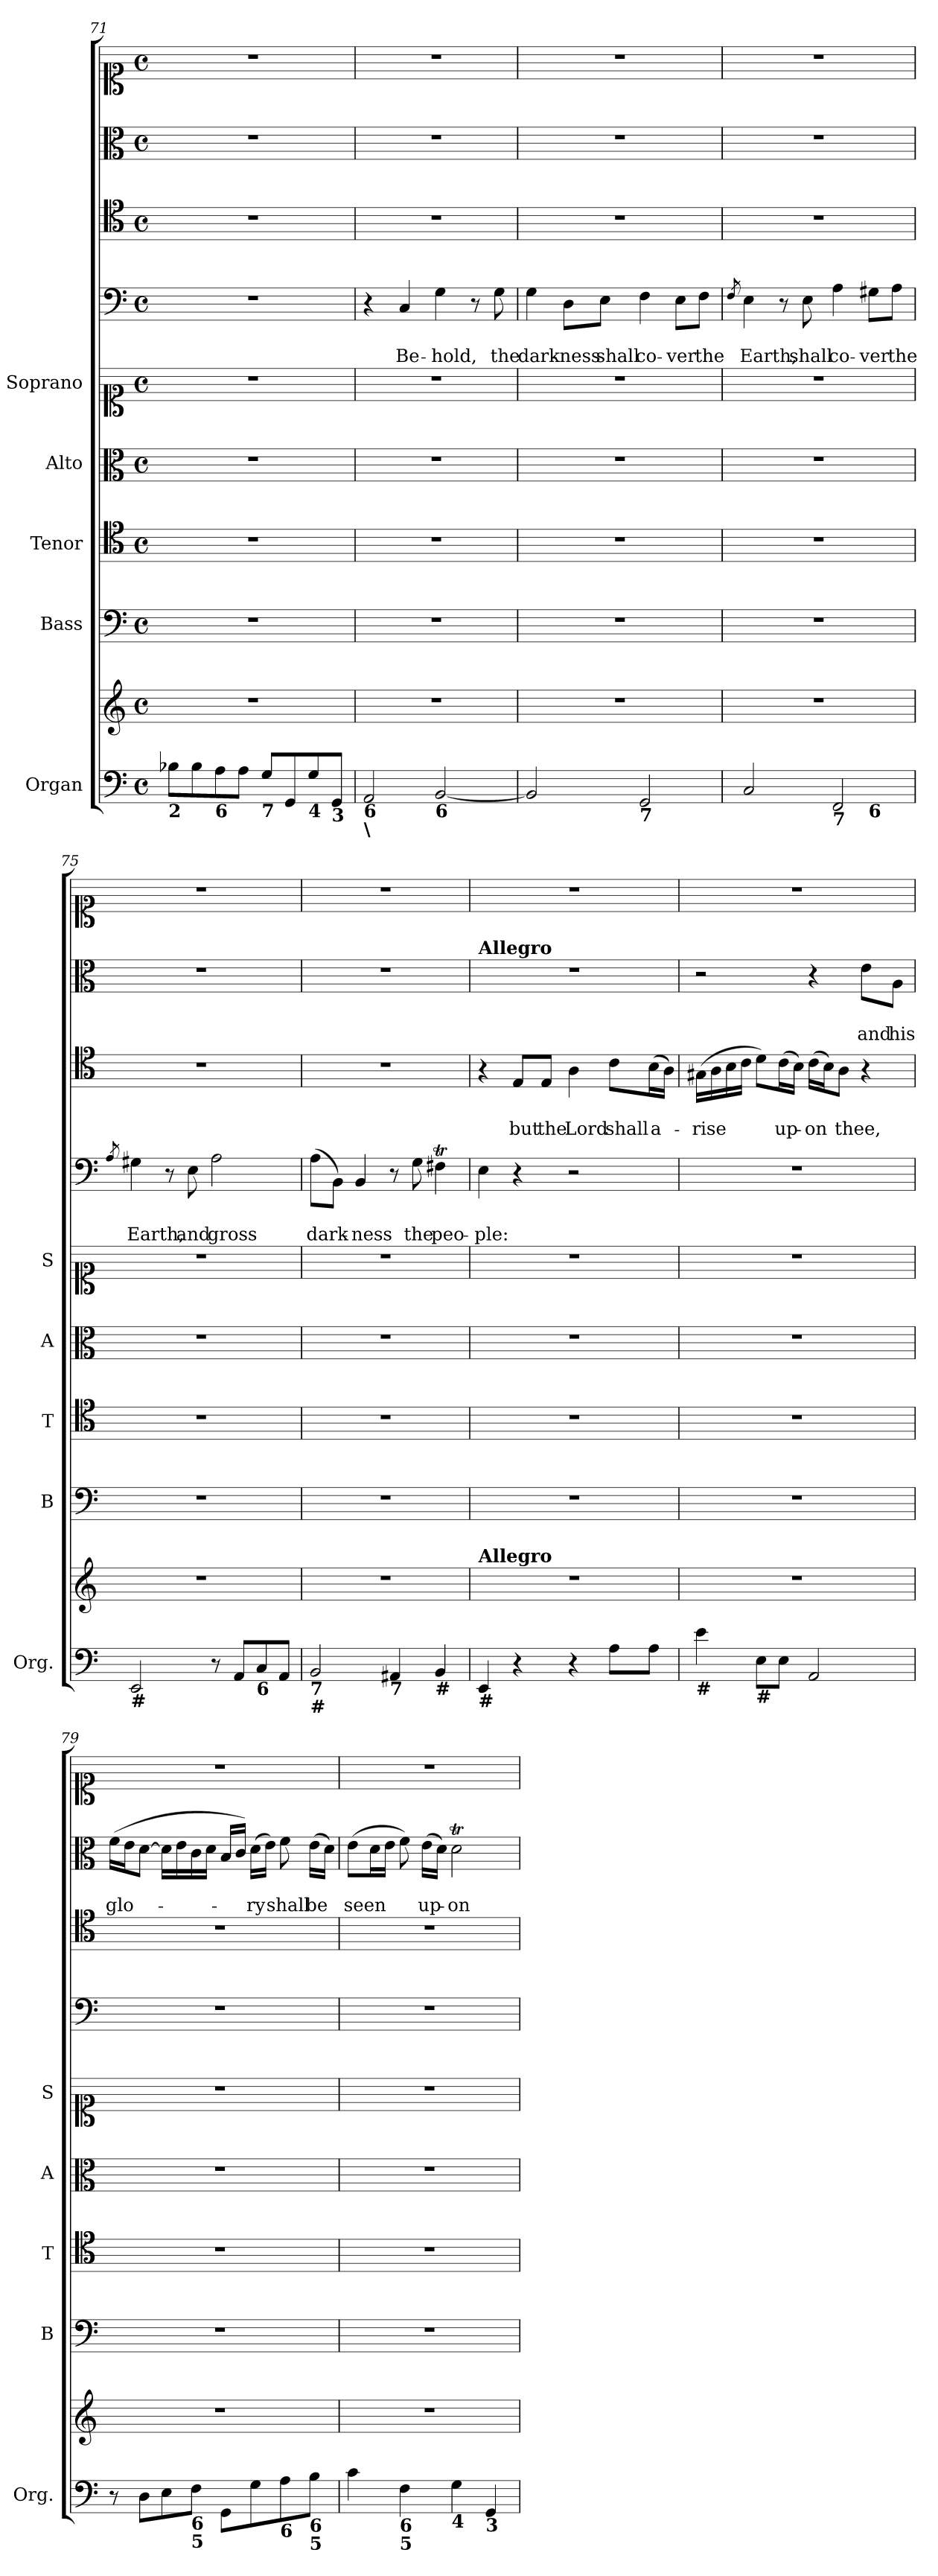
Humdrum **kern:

**kern	**kern	**kern	**kern	**kern	**kern	**kern	**text	**text	**kern	**text	**text	**kern	**text	**text	**kern
*part9	*part9	*part8	*part7	*part6	*part5	*part4	*part4	*part4	*part3	*part3	*part3	*part2	*part2	*part2	*part1
*staff10	*staff9	*staff8	*staff7	*staff6	*staff5	*staff4	*staff4	*staff4	*staff3	*staff3	*staff3	*staff2	*staff2	*staff2	*staff1
*I"Organ	*	*I"Bass	*I"Tenor	*I"Alto	*I"Soprano	*	*	*	*	*	*	*	*	*	*
*I'Org.	*	*I'B	*I'T	*I'A	*I'S	*	*	*	*	*	*	*	*	*	*
!!LO:LB:g=z
*clefF4	*clefG2	*clefF4	*clefC4	*clefC3	*clefC1	*clefF4	*	*	*clefC4	*	*	*clefC3	*	*	*clefC1
*k[]	*k[]	*k[]	*k[]	*k[]	*k[]	*k[]	*	*	*k[]	*	*	*k[]	*	*	*k[]
*C:	*C:	*C:	*C:	*C:	*C:	*C:	*	*	*C:	*	*	*C:	*	*	*C:
*M4/4	*M4/4	*M4/4	*M4/4	*M4/4	*M4/4	*M4/4	*	*	*M4/4	*	*	*M4/4	*	*	*M4/4
*met(c)	*met(c)	*met(c)	*met(c)	*met(c)	*met(c)	*met(c)	*	*	*met(c)	*	*	*met(c)	*	*	*met(c)
=71	=71	=71	=71	=71	=71	=71	=71	=71	=71	=71	=71	=71	=71	=71	=71
!LO:TX:b:B:t=2	!	!	!	!	!	!	!	!	!	!	!	!	!	!	!
8B-X\L	1r	1r	1r	1r	1r	1r	.	.	1r	.	.	1r	.	.	1r
8B-\	.	.	.	.	.	.	.	.	.	.	.	.	.	.	.
!LO:TX:b:B:t=6	!	!	!	!	!	!	!	!	!	!	!	!	!	!	!
8A\	.	.	.	.	.	.	.	.	.	.	.	.	.	.	.
8A\J	.	.	.	.	.	.	.	.	.	.	.	.	.	.	.
!LO:TX:b:B:t=7	!	!	!	!	!	!	!	!	!	!	!	!	!	!	!
8G/L	.	.	.	.	.	.	.	.	.	.	.	.	.	.	.
8GG/	.	.	.	.	.	.	.	.	.	.	.	.	.	.	.
!LO:TX:b:B:t=4	!	!	!	!	!	!	!	!	!	!	!	!	!	!	!
8G/	.	.	.	.	.	.	.	.	.	.	.	.	.	.	.
!LO:TX:b:B:t=3	!	!	!	!	!	!	!	!	!	!	!	!	!	!	!
8GG/J	.	.	.	.	.	.	.	.	.	.	.	.	.	.	.
=72	=72	=72	=72	=72	=72	=72	=72	=72	=72	=72	=72	=72	=72	=72	=72
!LO:TX:b:B:t=6	!	!	!	!	!	!	!	!	!	!	!	!	!	!	!
!LO:TX:b:B:t=\	!	!	!	!	!	!	!	!	!	!	!	!	!	!	!
2AA/	1r	1r	1r	1r	1r	4r	.	.	1r	.	.	1r	.	.	1r
!	!	!	!	!	!	!	!	!LO:LY:b	!	!	!	!	!	!	!
.	.	.	.	.	.	4C/	.	Be-	.	.	.	.	.	.	.
!LO:TX:b:B:t=6	!	!	!	!	!	!	!	!	!	!	!	!	!	!	!
!	!	!	!	!	!	!	!	!LO:LY:b	!	!	!	!	!	!	!
[2BB/	.	.	.	.	.	4G\	.	-hold,	.	.	.	.	.	.	.
.	.	.	.	.	.	8r	.	.	.	.	.	.	.	.	.
!	!	!	!	!	!	!	!	!LO:LY:b	!	!	!	!	!	!	!
.	.	.	.	.	.	8G\	.	the	.	.	.	.	.	.	.
=73	=73	=73	=73	=73	=73	=73	=73	=73	=73	=73	=73	=73	=73	=73	=73
!	!	!	!	!	!	!	!	!LO:LY:b	!	!	!	!	!	!	!
2BB/]	1r	1r	1r	1r	1r	4G\	.	dark-	1r	.	.	1r	.	.	1r
!	!	!	!	!	!	!	!	!LO:LY:b	!	!	!	!	!	!	!
.	.	.	.	.	.	8D\L	.	-ness	.	.	.	.	.	.	.
!	!	!	!	!	!	!	!	!LO:LY:b	!	!	!	!	!	!	!
.	.	.	.	.	.	8E\J	.	shall	.	.	.	.	.	.	.
!LO:TX:b:B:t=7	!	!	!	!	!	!	!	!	!	!	!	!	!	!	!
!	!	!	!	!	!	!	!	!LO:LY:b	!	!	!	!	!	!	!
2GG/	.	.	.	.	.	4F\	.	co-	.	.	.	.	.	.	.
!	!	!	!	!	!	!	!	!LO:LY:b	!	!	!	!	!	!	!
.	.	.	.	.	.	8E\L	.	-ver	.	.	.	.	.	.	.
!	!	!	!	!	!	!	!	!LO:LY:b	!	!	!	!	!	!	!
.	.	.	.	.	.	8F\J	.	the	.	.	.	.	.	.	.
=74	=74	=74	=74	=74	=74	=74	=74	=74	=74	=74	=74	=74	=74	=74	=74
.	.	.	.	.	.	8qF/	.	.	.	.	.	.	.	.	.
!	!	!	!	!	!	!	!	!LO:LY:b	!	!	!	!	!	!	!
*^	*	*	*	*	*	*	*	*	*	*	*	*	*	*	*
2C/	2.ryy	1r	1r	1r	1r	1r	4E\	.	Earth,	1r	.	.	1r	.	.	1r
.	.	.	.	.	.	.	8r	.	.	.	.	.	.	.	.	.
!	!	!	!	!	!	!	!	!	!LO:LY:b	!	!	!	!	!	!	!
.	.	.	.	.	.	.	8E\	.	shall	.	.	.	.	.	.	.
!LO:TX:b:B:t=7	!	!	!	!	!	!	!	!	!	!	!	!	!	!	!	!
!	!	!	!	!	!	!	!	!	!LO:LY:b	!	!	!	!	!	!	!
2FF/	.	.	.	.	.	.	4A\	.	co-	.	.	.	.	.	.	.
!	!LO:TX:b:B:t=6	!	!	!	!	!	!	!	!	!	!	!	!	!	!	!
!	!	!	!	!	!	!	!	!	!LO:LY:b	!	!	!	!	!	!	!
.	4ryy	.	.	.	.	.	8G#X\L	.	-ver	.	.	.	.	.	.	.
!	!	!	!	!	!	!	!	!	!LO:LY:b	!	!	!	!	!	!	!
.	.	.	.	.	.	.	8A\J	.	the	.	.	.	.	.	.	.
*v	*v	*	*	*	*	*	*	*	*	*	*	*	*	*	*	*
=75	=75	=75	=75	=75	=75	=75	=75	=75	=75	=75	=75	=75	=75	=75	=75
.	.	.	.	.	.	8qA/	.	.	.	.	.	.	.	.	.
!LO:TX:b:B:t=#	!	!	!	!	!	!	!	!	!	!	!	!	!	!	!
!	!	!	!	!	!	!	!	!LO:LY:b	!	!	!	!	!	!	!
2EE/	1r	1r	1r	1r	1r	4G#X\	.	Earth,	1r	.	.	1r	.	.	1r
.	.	.	.	.	.	8r	.	.	.	.	.	.	.	.	.
!	!	!	!	!	!	!	!	!LO:LY:b	!	!	!	!	!	!	!
.	.	.	.	.	.	8E\	.	and	.	.	.	.	.	.	.
!	!	!	!	!	!	!	!	!LO:LY:b	!	!	!	!	!	!	!
8r	.	.	.	.	.	2A\	.	gross	.	.	.	.	.	.	.
8AA/L	.	.	.	.	.	.	.	.	.	.	.	.	.	.	.
!LO:TX:b:B:t=6	!	!	!	!	!	!	!	!	!	!	!	!	!	!	!
8C/	.	.	.	.	.	.	.	.	.	.	.	.	.	.	.
8AA/J	.	.	.	.	.	.	.	.	.	.	.	.	.	.	.
!!LO:PB:g=z
=76	=76	=76	=76	=76	=76	=76	=76	=76	=76	=76	=76	=76	=76	=76	=76
!LO:TX:b:B:t=7	!	!	!	!	!	!	!	!	!	!	!	!	!	!	!
!LO:TX:b:B:t=#	!	!	!	!	!	!	!	!	!	!	!	!	!	!	!
!	!	!	!	!	!	!	!	!LO:LY:b	!	!	!	!	!	!	!
2BB/	1r	1r	1r	1r	1r	(>8A\L	.	dark-	1r	.	.	1r	.	.	1r
.	.	.	.	.	.	8BB\J)	.	.	.	.	.	.	.	.	.
!	!	!	!	!	!	!	!	!LO:LY:b	!	!	!	!	!	!	!
.	.	.	.	.	.	4BB/	.	-ness	.	.	.	.	.	.	.
!LO:TX:b:B:t=7	!	!	!	!	!	!	!	!	!	!	!	!	!	!	!
4AA#X/	.	.	.	.	.	8r	.	.	.	.	.	.	.	.	.
!	!	!	!	!	!	!	!	!LO:LY:b	!	!	!	!	!	!	!
.	.	.	.	.	.	8G\	.	the	.	.	.	.	.	.	.
!LO:TX:b:B:t=#	!	!	!	!	!	!	!	!	!	!	!	!	!	!	!
!	!	!	!	!	!	!	!	!LO:LY:b	!	!	!	!	!	!	!
4BB/	.	.	.	.	.	4F#Xt\	.	peo-	.	.	.	.	.	.	.
=77	=77	=77	=77	=77	=77	=77	=77	=77	=77	=77	=77	=77	=77	=77	=77
*	*MM100	*	*	*	*	*	*	*	*	*	*	*MM100	*	*	*
!	!	!	!	!	!	!	!	!	!	!	!	!LO:TX:a:B:t=Allegro	!	!	!
!	!LO:TX:a:B:t=Allegro	!	!	!	!	!	!	!	!	!	!	!	!	!	!
!LO:TX:b:B:t=#	!	!	!	!	!	!	!	!	!	!	!	!	!	!	!
!	!	!	!	!	!	!	!	!LO:LY:b	!	!	!	!	!	!	!
4EE/	1r	1r	1r	1r	1r	4E\	.	-ple:	4r	.	.	1r	.	.	1r
!	!	!	!	!	!	!	!	!	!	!	!LO:LY:b	!	!	!	!
4r	.	.	.	.	.	4r	.	.	8E/L	.	but	.	.	.	.
!	!	!	!	!	!	!	!	!	!	!	!LO:LY:b	!	!	!	!
.	.	.	.	.	.	.	.	.	8E/J	.	the	.	.	.	.
!	!	!	!	!	!	!	!	!	!	!	!LO:LY:b	!	!	!	!
4r	.	.	.	.	.	2r	.	.	4A\	.	Lord	.	.	.	.
!	!	!	!	!	!	!	!	!	!	!	!LO:LY:b	!	!	!	!
8A\L	.	.	.	.	.	.	.	.	8c\L	.	shall	.	.	.	.
!	!	!	!	!	!	!	!	!	!	!	!LO:LY:b	!	!	!	!
8A\J	.	.	.	.	.	.	.	.	(>16B\L	.	a-	.	.	.	.
.	.	.	.	.	.	.	.	.	16A\JJ)	.	.	.	.	.	.
=78	=78	=78	=78	=78	=78	=78	=78	=78	=78	=78	=78	=78	=78	=78	=78
!LO:TX:b:B:t=#	!	!	!	!	!	!	!	!	!	!	!	!	!	!	!
!	!	!	!	!	!	!	!	!	!	!	!LO:LY:b	!	!	!	!
4e\	1r	1r	1r	1r	1r	1r	.	.	(>16G#X\LL	.	-rise	2r	.	.	1r
.	.	.	.	.	.	.	.	.	16A\	.	.	.	.	.	.
.	.	.	.	.	.	.	.	.	16B\	.	.	.	.	.	.
.	.	.	.	.	.	.	.	.	16c\JJ	.	.	.	.	.	.
!LO:TX:b:B:t=#	!	!	!	!	!	!	!	!	!	!	!	!	!	!	!
8E\L	.	.	.	.	.	.	.	.	8d\L)	.	.	.	.	.	.
!	!	!	!	!	!	!	!	!	!	!	!LO:LY:b	!	!	!	!
8E\J	.	.	.	.	.	.	.	.	(>16c\L	.	up-	.	.	.	.
.	.	.	.	.	.	.	.	.	16B\JJ)	.	.	.	.	.	.
!	!	!	!	!	!	!	!	!	!	!	!LO:LY:b	!	!	!	!
2AA/	.	.	.	.	.	.	.	.	(>16c\LL	.	-on	4r	.	.	.
.	.	.	.	.	.	.	.	.	16B\J)	.	.	.	.	.	.
!	!	!	!	!	!	!	!	!	!	!	!LO:LY:b	!	!	!	!
.	.	.	.	.	.	.	.	.	8A\J	.	thee,	.	.	.	.
!	!	!	!	!	!	!	!	!	!	!	!	!	!	!LO:LY:b	!
.	.	.	.	.	.	.	.	.	4r	.	.	8e\L	.	and	.
!	!	!	!	!	!	!	!	!	!	!	!	!	!	!LO:LY:b	!
.	.	.	.	.	.	.	.	.	.	.	.	8A\J	.	his	.
=79	=79	=79	=79	=79	=79	=79	=79	=79	=79	=79	=79	=79	=79	=79	=79
!	!	!	!	!	!	!	!	!	!	!	!	!	!	!LO:LY:b	!
8r	1r	1r	1r	1r	1r	1r	.	.	1r	.	.	(>16f\LL	.	glo-	1r
.	.	.	.	.	.	.	.	.	.	.	.	16e\J	.	.	.
8D\L	.	.	.	.	.	.	.	.	.	.	.	[8d\J	.	.	.
8E\	.	.	.	.	.	.	.	.	.	.	.	16d\LL]	.	.	.
.	.	.	.	.	.	.	.	.	.	.	.	16e\	.	.	.
!LO:TX:b:B:t=6	!	!	!	!	!	!	!	!	!	!	!	!	!	!	!
!LO:TX:b:B:t=5	!	!	!	!	!	!	!	!	!	!	!	!	!	!	!
8F\J	.	.	.	.	.	.	.	.	.	.	.	16c\	.	.	.
.	.	.	.	.	.	.	.	.	.	.	.	16d\JJ	.	.	.
8GG\L	.	.	.	.	.	.	.	.	.	.	.	16B/LL	.	.	.
.	.	.	.	.	.	.	.	.	.	.	.	16c/JJ)	.	.	.
!	!	!	!	!	!	!	!	!	!	!	!	!	!	!LO:LY:b	!
8G\	.	.	.	.	.	.	.	.	.	.	.	(>16d\LL	.	-ry	.
.	.	.	.	.	.	.	.	.	.	.	.	16e\JJ)	.	.	.
!LO:TX:b:B:t=6	!	!	!	!	!	!	!	!	!	!	!	!	!	!	!
!	!	!	!	!	!	!	!	!	!	!	!	!	!	!LO:LY:b	!
8A\	.	.	.	.	.	.	.	.	.	.	.	8f\	.	shall	.
!LO:TX:b:B:t=6	!	!	!	!	!	!	!	!	!	!	!	!	!	!	!
!LO:TX:b:B:t=5	!	!	!	!	!	!	!	!	!	!	!	!	!	!	!
!	!	!	!	!	!	!	!	!	!	!	!	!	!	!LO:LY:b	!
8B\J	.	.	.	.	.	.	.	.	.	.	.	(>16e\LL	.	be	.
.	.	.	.	.	.	.	.	.	.	.	.	16d\JJ)	.	.	.
=80	=80	=80	=80	=80	=80	=80	=80	=80	=80	=80	=80	=80	=80	=80	=80
!	!	!	!	!	!	!	!	!	!	!	!	!	!	!LO:LY:b	!
4c\	1r	1r	1r	1r	1r	1r	.	.	1r	.	.	(>8e\L	.	seen	1r
.	.	.	.	.	.	.	.	.	.	.	.	16d\L	.	.	.
.	.	.	.	.	.	.	.	.	.	.	.	16e\JJ	.	.	.
!LO:TX:b:B:t=6	!	!	!	!	!	!	!	!	!	!	!	!	!	!	!
!LO:TX:b:B:t=5	!	!	!	!	!	!	!	!	!	!	!	!	!	!	!
4F\	.	.	.	.	.	.	.	.	.	.	.	8f\)	.	.	.
!	!	!	!	!	!	!	!	!	!	!	!	!	!	!LO:LY:b	!
.	.	.	.	.	.	.	.	.	.	.	.	(>16e\LL	.	up-	.
.	.	.	.	.	.	.	.	.	.	.	.	16d\JJ)	.	.	.
!LO:TX:b:B:t=4	!	!	!	!	!	!	!	!	!	!	!	!	!	!	!
!	!	!	!	!	!	!	!	!	!	!	!	!	!	!LO:LY:b	!
4G\	.	.	.	.	.	.	.	.	.	.	.	2dT\	.	-on	.
!LO:TX:b:B:t=3	!	!	!	!	!	!	!	!	!	!	!	!	!	!	!
4GG/	.	.	.	.	.	.	.	.	.	.	.	.	.	.	.
=	=	=	=	=	=	=	=	=	=	=	=	=	=	=	=
*-	*-	*-	*-	*-	*-	*-	*-	*-	*-	*-	*-	*-	*-	*-	*-
